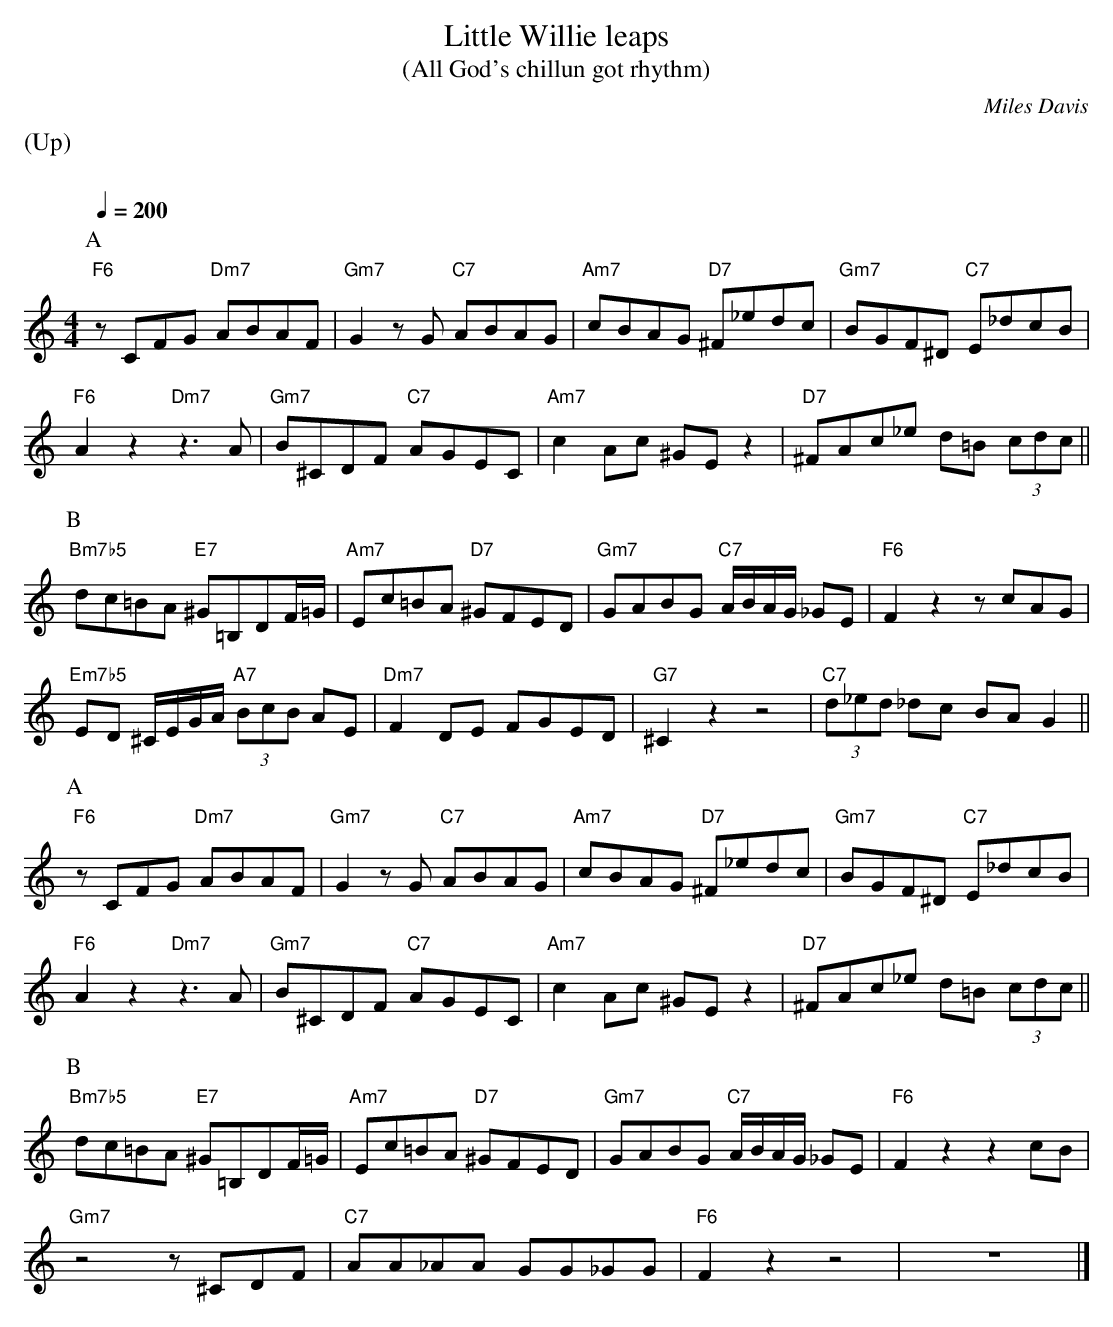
X:1
T: Little Willie leaps
T: (All God's chillun got rhythm)
M:4/4
L:1/8
C:Miles Davis
Q:1/4=200
%%staves (chords melody)
K:C
%%text (Up)
%%vskip 20
P: A
V:chords
"F6"x4 "Dm7"x4 | "Gm7"x4 "C7"x4 | "Am7"x4 "D7"x4 | "Gm7"x4 "C7"x4 |
"F6"x4 "Dm7"x4 | "Gm7"x4 "C7"x4 | "Am7"x4 x4 | "D7"x4 x4 ||
V:melody
zCFG ABAF | G2zG ABAG | cBAG ^F_edc | BGF^D E_dcB |
A2z2 z3A | B^CDF AGEC | c2Ac ^GEz2 | ^FAc_e d=B (3cdc |
P: B
V:chords
"Bm7b5"x4 "E7"x4 | "Am7"x4 "D7"x4 | "Gm7"x4 "C7"x4 | "F6"x4 x4 |
"Em7b5"x4 "A7"x4 | "Dm7"x4 x4 | "G7"x4 x4 | "C7"x4 x4 ||
V:melody
dc=BA ^G=B,DF/=G/ | Ec=BA ^GFED | GABG A/B/A/G/ _GE | F2z2 zcAG |
ED ^C/E/G/A/ (3BcB AE | F2DE FGED | ^C2z2z4 | (3d_ed _dc BAG2 ||
P: A
V:chords
"F6"x4 "Dm7"x4 | "Gm7"x4 "C7"x4 | "Am7"x4 "D7"x4 | "Gm7"x4 "C7"x4 |
"F6"x4 "Dm7"x4 | "Gm7"x4 "C7"x4 | "Am7"x4 x4 | "D7"x4 x4 ||
V:melody
zCFG ABAF | G2zG ABAG | cBAG ^F_edc | BGF^D E_dcB |
A2z2 z3A | B^CDF AGEC | c2Ac ^GEz2 | ^FAc_e d=B (3cdc |
P: B
V:chords
"Bm7b5"x4 "E7"x4 | "Am7"x4 "D7"x4 | "Gm7"x4 "C7"x4 | "F6"x4 x4 |
"Gm7"x4 x4 | "C7"x4 x4 | "F6"x4 x4 | x4 x4 |]
V:melody
dc=BA ^G=B,DF/=G/ | Ec=BA ^GFED | GABG A/B/A/G/ _GE | F2z2 z2cB |
z4 z^CDF | AA_AA GG_GG | F2z2 z4 | z8 |]
